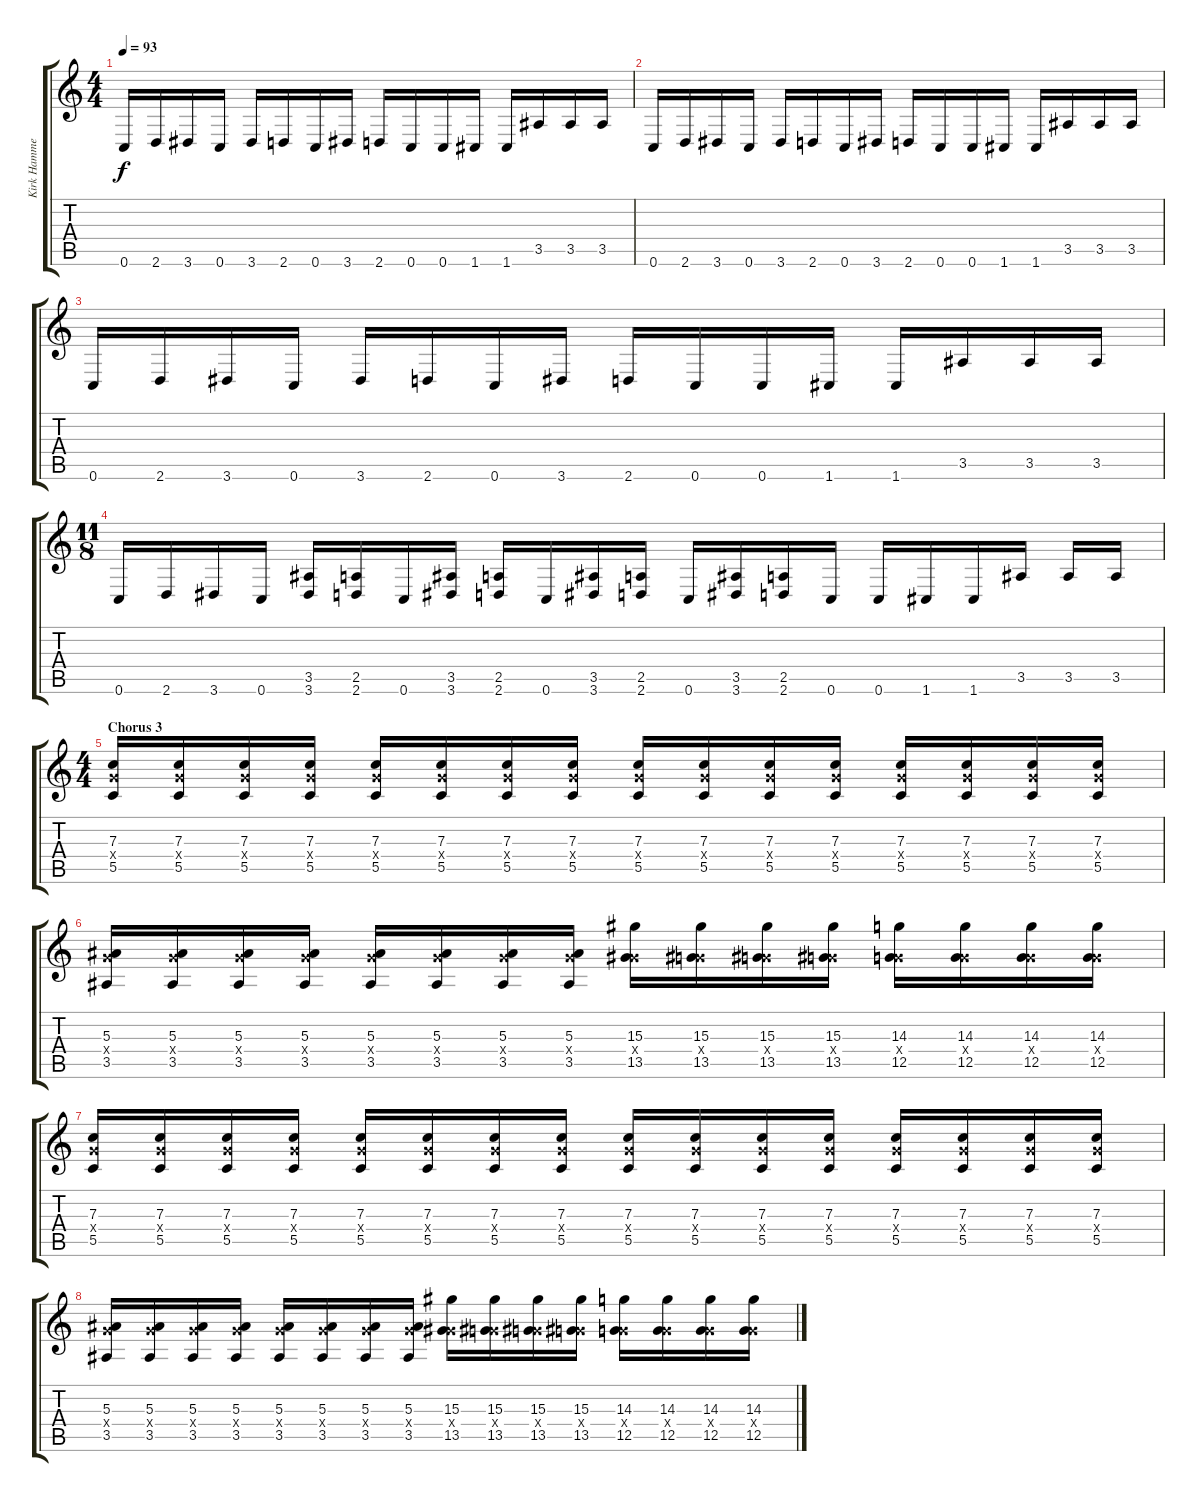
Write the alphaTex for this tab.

\track ("Kirk Hammett" "Kirk Hamme") {instrument distortionguitar}
\staff {score tabs}
\tuning (D4 A3 F3 C3 G2 C2) {hide}
\ts (4 4)
\tempo 93
\clef g2
\ks c
0.6.16{dy f} 2.6.16 3.6.16 0.6.16 3.6.16 2.6.16 0.6.16 3.6.16 2.6.16 0.6.16 0.6.16 1.6.16 1.6.16 3.5.16 3.5.16 3.5.16 |
0.6.16 2.6.16 3.6.16 0.6.16 3.6.16 2.6.16 0.6.16 3.6.16 2.6.16 0.6.16 0.6.16 1.6.16 1.6.16 3.5.16 3.5.16 3.5.16 |
0.6.16 2.6.16 3.6.16 0.6.16 3.6.16 2.6.16 0.6.16 3.6.16 2.6.16 0.6.16 0.6.16 1.6.16 1.6.16 3.5.16 3.5.16 3.5.16 |
\ts (11 8)
0.6.16 2.6.16 3.6.16 0.6.16 (3.5 3.6).16 (2.5 2.6).16 0.6.16 (3.5 3.6).16 (2.5 2.6).16 0.6.16 (3.5 3.6).16 (2.5 2.6).16 0.6.16 (3.5 3.6).16 (2.5 2.6).16 0.6.16 0.6.16 1.6.16 1.6.16 3.5.16 3.5.16 3.5.16 |
\ts (4 4)
\section ("" "Chorus 3")
(7.3 7.4{x} 5.5).16{volume 12} (7.3 7.4{x} 5.5).16 (7.3 7.4{x} 5.5).16 (7.3 7.4{x} 5.5).16 (7.3 7.4{x} 5.5).16 (7.3 7.4{x} 5.5).16 (7.3 7.4{x} 5.5).16 (7.3 7.4{x} 5.5).16 (7.3 7.4{x} 5.5).16 (7.3 7.4{x} 5.5).16 (7.3 7.4{x} 5.5).16 (7.3 7.4{x} 5.5).16 (7.3 7.4{x} 5.5).16 (7.3 7.4{x} 5.5).16 (7.3 7.4{x} 5.5).16 (7.3 7.4{x} 5.5).16 |
(5.3 7.4{x} 3.5).16 (5.3 7.4{x} 3.5).16 (5.3 7.4{x} 3.5).16 (5.3 7.4{x} 3.5).16 (5.3 7.4{x} 3.5).16 (5.3 7.4{x} 3.5).16 (5.3 7.4{x} 3.5).16 (5.3 7.4{x} 3.5).16 (15.3 7.4{x} 13.5).16 (15.3 7.4{x} 13.5).16 (15.3 7.4{x} 13.5).16 (15.3 7.4{x} 13.5).16 (14.3 7.4{x} 12.5).16 (14.3 7.4{x} 12.5).16 (14.3 7.4{x} 12.5).16 (14.3 7.4{x} 12.5).16 |
(7.3 7.4{x} 5.5).16 (7.3 7.4{x} 5.5).16 (7.3 7.4{x} 5.5).16 (7.3 7.4{x} 5.5).16 (7.3 7.4{x} 5.5).16 (7.3 7.4{x} 5.5).16 (7.3 7.4{x} 5.5).16 (7.3 7.4{x} 5.5).16 (7.3 7.4{x} 5.5).16 (7.3 7.4{x} 5.5).16 (7.3 7.4{x} 5.5).16 (7.3 7.4{x} 5.5).16 (7.3 7.4{x} 5.5).16 (7.3 7.4{x} 5.5).16 (7.3 7.4{x} 5.5).16 (7.3 7.4{x} 5.5).16 |
(5.3 7.4{x} 3.5).16 (5.3 7.4{x} 3.5).16 (5.3 7.4{x} 3.5).16 (5.3 7.4{x} 3.5).16 (5.3 7.4{x} 3.5).16 (5.3 7.4{x} 3.5).16 (5.3 7.4{x} 3.5).16 (5.3 7.4{x} 3.5).16 (15.3 7.4{x} 13.5).16 (15.3 7.4{x} 13.5).16 (15.3 7.4{x} 13.5).16 (15.3 7.4{x} 13.5).16 (14.3 7.4{x} 12.5).16 (14.3 7.4{x} 12.5).16 (14.3 7.4{x} 12.5).16 (14.3 7.4{x} 12.5).16
